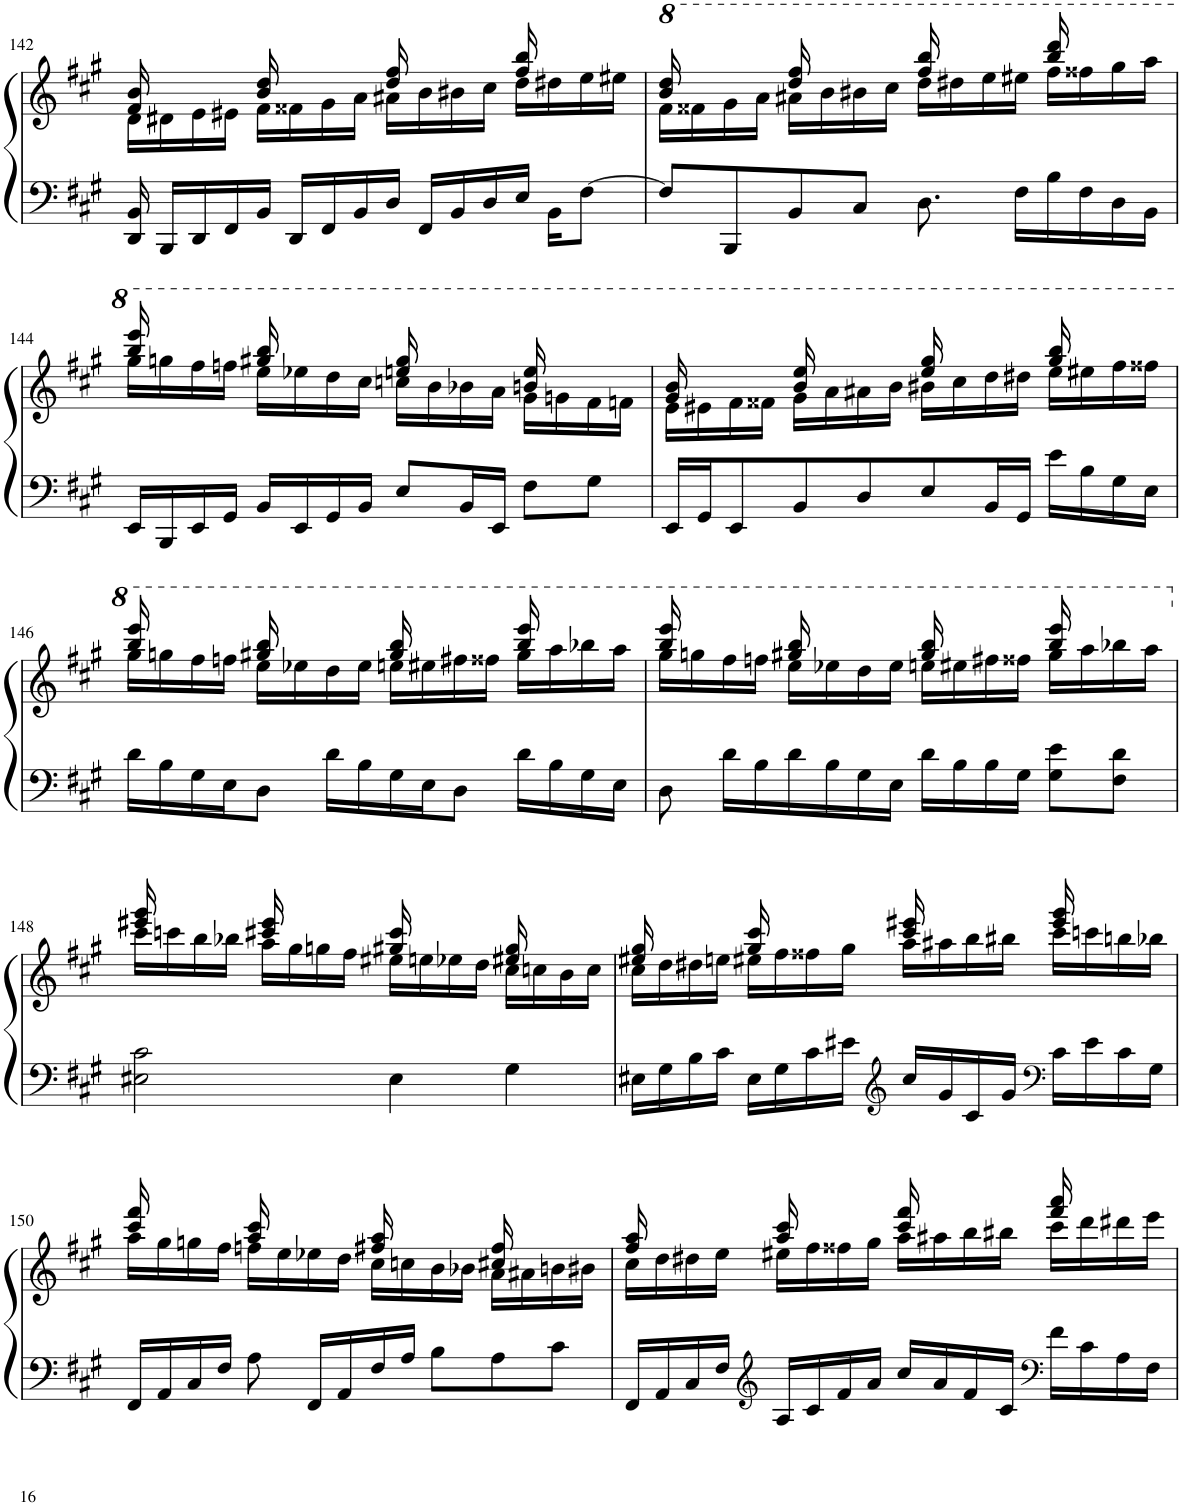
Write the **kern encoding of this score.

**kern	**kern
*part1	*part1
*staff2	*staff1
*I"Piano	*
*I'Pno.	*
!!LO:PB:g=z
*clefF4	*clefG2
*k[f#c#g#]	*k[f#c#g#]
*M4/4	*M4/4
=142	=142
*	*^
16DD/ 16BB/	16d\LL	16f#/ 16b/
16BBB/LL	16d#X\	8.ryy
16DD/	16e\	.
16FF#/	16e#X\JJ	.
16BB/JJ	16f#\LL	16b/ 16dd/
16DD/LL	16f##X\	8.ryy
16FF#/	16g#\	.
16BB/	16a\JJ	.
16D/JJ	16a#X\LL	16dd/ 16ff#/
16FF#/LL	16b\	8.ryy
16BB/	16b#X\	.
16D/	16cc#\JJ	.
16E/JJ	16dd\LL	16ff#/ 16bb/
16BB\KL	16dd#X\	8.ryy
[8F#\J	16ee\	.
.	16ee#X\JJ	.
=143	=143	=143
*	*8va	*
8F#/L]	16ff#\LL	16bb/ 16ddd/
.	16ff##X\	8.ryy
8BBB/	16gg#\	.
.	16aa\JJ	.
8BB/	16aa#X\LL	16ddd/ 16fff#/
.	16bb\	8.ryy
8C#/J	16bb#X\	.
.	16ccc#\JJ	.
8.D\	16ddd\LL	16fff#/ 16bbb/
.	16ddd#X\	8.ryy
.	16eee\	.
16F#\LL	16eee#X\JJ	.
16B\	16fff#\LL	16bbb/ 16dddd/
16F#\	16fff##X\	8.ryy
16D\	16ggg#\	.
16BB\JJ	16aaa\JJ	.
!!LO:LB:g=z	!!
=144	=144	=144
16EE/LL	16ggg#\LL	16bbb/ 16eeee/
16BBB/	16gggn\	8.ryy
16EE/	16fff#\	.
16GG#/JJ	16fffn\JJ	.
16BB/LL	16eee\LL	16ggg#X/ 16bbb/
16EE/	16eee-X\	8.ryy
16GG#/	16ddd\	.
16BB/JJ	16ccc#\JJ	.
8E/L	16cccn\LL	16eeen/ 16ggg#/
.	16bb\	8.ryy
16BB/L	16bb-X\	.
16EE/JJ	16aa\JJ	.
8F#\L	16gg#\LL	16bbn/ 16eee/
.	16ggn\	8.ryy
8G#\J	16ff#\	.
.	16ffn\JJ	.
=145	=145	=145
16EE/LL	16ee\LL	16gg#/ 16bb/
16GG#/J	16ee#X\	8.ryy
8EE/	16ff#\	.
.	16ff##X\JJ	.
8BB/	16gg#\LL	16bb/ 16eee/
.	16aa\	8.ryy
8D/	16aa#X\	.
.	16bb\JJ	.
8E/	16bb#X\LL	16eee/ 16ggg#/
.	16ccc#\	8.ryy
16BB/L	16ddd\	.
16GG#/JJ	16ddd#X\JJ	.
16e\LL	16eee\LL	16ggg#/ 16bbb/
16B\	16eee#X\	8.ryy
16G#\	16fff#\	.
16E\JJ	16fff##X\JJ	.
!!LO:LB:g=z	!!
=146	=146	=146
16d\LL	16ggg#\LL	16bbb/ 16eeee/
16B\	16gggn\	8.ryy
16G#\	16fff#\	.
16E\J	16fffn\JJ	.
8D\J	16eee\LL	16ggg#X/ 16bbb/
.	16eee-X\	8.ryy
16d\LL	16ddd\	.
16B\	16eee-\JJ	.
16G#\	16eeen\LL	16ggg#/ 16bbb/
16E\J	16eee#X\	8.ryy
8D\J	16fff#X\	.
.	16fff##X\JJ	.
16d\LL	16ggg#\LL	16bbb/ 16eeee/
16B\	16aaa\	8.ryy
16G#\	16bbb-X\	.
16E\JJ	16aaa\JJ	.
=147	=147	=147
8D\	16ggg#\LL	16bbb/ 16eeee/
.	16gggn\	8.ryy
16d\LL	16fff#\	.
16B\	16fffn\JJ	.
16d\	16eee\LL	16ggg#X/ 16bbb/
16B\	16eee-X\	8.ryy
16G#\	16ddd\	.
16E\JJ	16eee-\JJ	.
16d\LL	16eeen\LL	16ggg#/ 16bbb/
16B\	16eee#X\	8.ryy
16B\	16fff#X\	.
16G#\JJ	16fff##X\JJ	.
8G#\ 8e\L	16ggg#\LL	16bbb/ 16eeee/
.	16aaa\	8.ryy
8F#\ 8d\J	16bbb-X\	.
.	16aaa\JJ	.
!!LO:LB:g=z	!!
=148	=148	=148
*	*X8va	*
2E#X\ 2c#\	16ccc#\LL	16eee#X/ 16ggg#/
.	16cccn\	8.ryy
.	16bb\	.
.	16bb-X\JJ	.
.	16aa\LL	16ccc#X/ 16eee#/
.	16gg#\	8.ryy
.	16ggn\	.
.	16ff#\JJ	.
4E#\	16ee#X\LL	16gg#X/ 16ccc#/
.	16een\	8.ryy
.	16ee-X\	.
.	16dd\JJ	.
4G#\	16cc#\LL	16ee#X/ 16gg#/
.	16ccn\	8.ryy
.	16b\	.
.	16cc\JJ	.
=149	=149	=149
16E#X\LL	16cc#\LL	16ee#X/ 16gg#/
16G#\	16dd\	8.ryy
16B\	16dd#X\	.
16c#\JJ	16een\JJ	.
16E#\LL	16ee#X\LL	16gg#/ 16ccc#/
16G#\	16ff#\	8.ryy
16c#\	16ff##X\	.
16e#X\JJ	16gg#\JJ	.
*clefG2	*	*
16cc#/LL	16aa\LL	16ccc#/ 16eee#X/
16g#/	16aa#X\	8.ryy
16c#/	16bb\	.
16g#/JJ	16bb#X\JJ	.
*clefF4	*	*
16c#\LL	16ccc#\LL	16eee#/ 16ggg#/
16e#\	16cccn\	8.ryy
16c#\	16bbn\	.
16G#\JJ	16bb-X\JJ	.
!!LO:LB:g=z	!!
=150	=150	=150
16FF#/LL	16aa\LL	16ccc#/ 16fff#/
16AA/	16gg#\	8.ryy
16C#/	16ggn\	.
16F#/JJ	16ff#\JJ	.
8A\	16ffn\LL	16aa/ 16ccc#/
.	16ee\	8.ryy
16FF#/LL	16ee-X\	.
16AA/	16dd\JJ	.
16F#/	16cc#\LL	16ff#X/ 16aa/
16A/JJ	16ccn\	8.ryy
8B\L	16b\	.
.	16b-X\JJ	.
8A\	16a\LL	16cc#X/ 16ff#/
.	16a#X\	8.ryy
8c#\J	16bn\	.
.	16b#X\JJ	.
=151	=151	=151
16FF#/LL	16cc#\LL	16ff#/ 16aa/
16AA/	16dd\	8.ryy
16C#/	16dd#X\	.
16F#/JJ	16ee\JJ	.
*clefG2	*	*
16A/LL	16ee#X\LL	16aa/ 16ccc#/
16c#/	16ff#\	8.ryy
16f#/	16ff##X\	.
16a/JJ	16gg#\JJ	.
16cc#/LL	16aa\LL	16ccc#/ 16fff#/
16a/	16aa#X\	8.ryy
16f#/	16bb\	.
16c#/JJ	16bb#X\JJ	.
*clefF4	*	*
16f#\LL	16ccc#\LL	16fff#/ 16aaa/
16c#\	16ddd\	8.ryy
16A\	16ddd#X\	.
16F#\JJ	16eee\JJ	.
*	*v	*v
=	=
*-	*-
